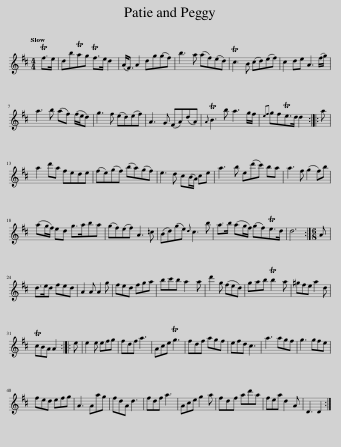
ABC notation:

X:1
L:1/8
Q:1/4=120
M:4/4
I:linebreak $
K:D
V:1 treble
V:1
 Tf>e | dbTag Tf>e d2 | (A<F) A2 dg(gf) | b3 a (af)(ed) | Tc3 B (cd)(ef) | %5
 c2 de A3 (f/g/) |$ a3 b (af) (f/e/d) | g3 f (ed)(ef) | A3 G (FA)(dA) |{A} TB3 b a3 g/f/ | %10
{ef} gfTe>d d2 :: a |$ a2 d'a fede | (fe)(gf) (ba)(gf) | e3 d c(B/A/) ce | %15
 a3 b e(d'c') ba | a3 f (g2 f)b |$ (ag/f/) ed g>aba | (gf)(ef) A3 =c | (Bd)(ge){d} c3 b | %20
 a>b (ag/f/) (gf)Te>d | d6 :|[M:6/8] A |$ d>ed fed | A2 A A2 g | %25
 fed fga | bc'b a2 a | d'2 g (fed) | gab Tb2 a | ^gfe a2 d |$ %30
 TcBA A2 :: e | e2 e efg | fdf a3 | Ace Tg3 | %35
 fdf agf | efd c3 | a3 agf | g3 gfe |$ fed efg | %40
 A3 Aag | fdA d3 | fdf a3 | Ace g2 a | fdf ad'a | %45
 fea d2 A | D3 D2 :| %47
